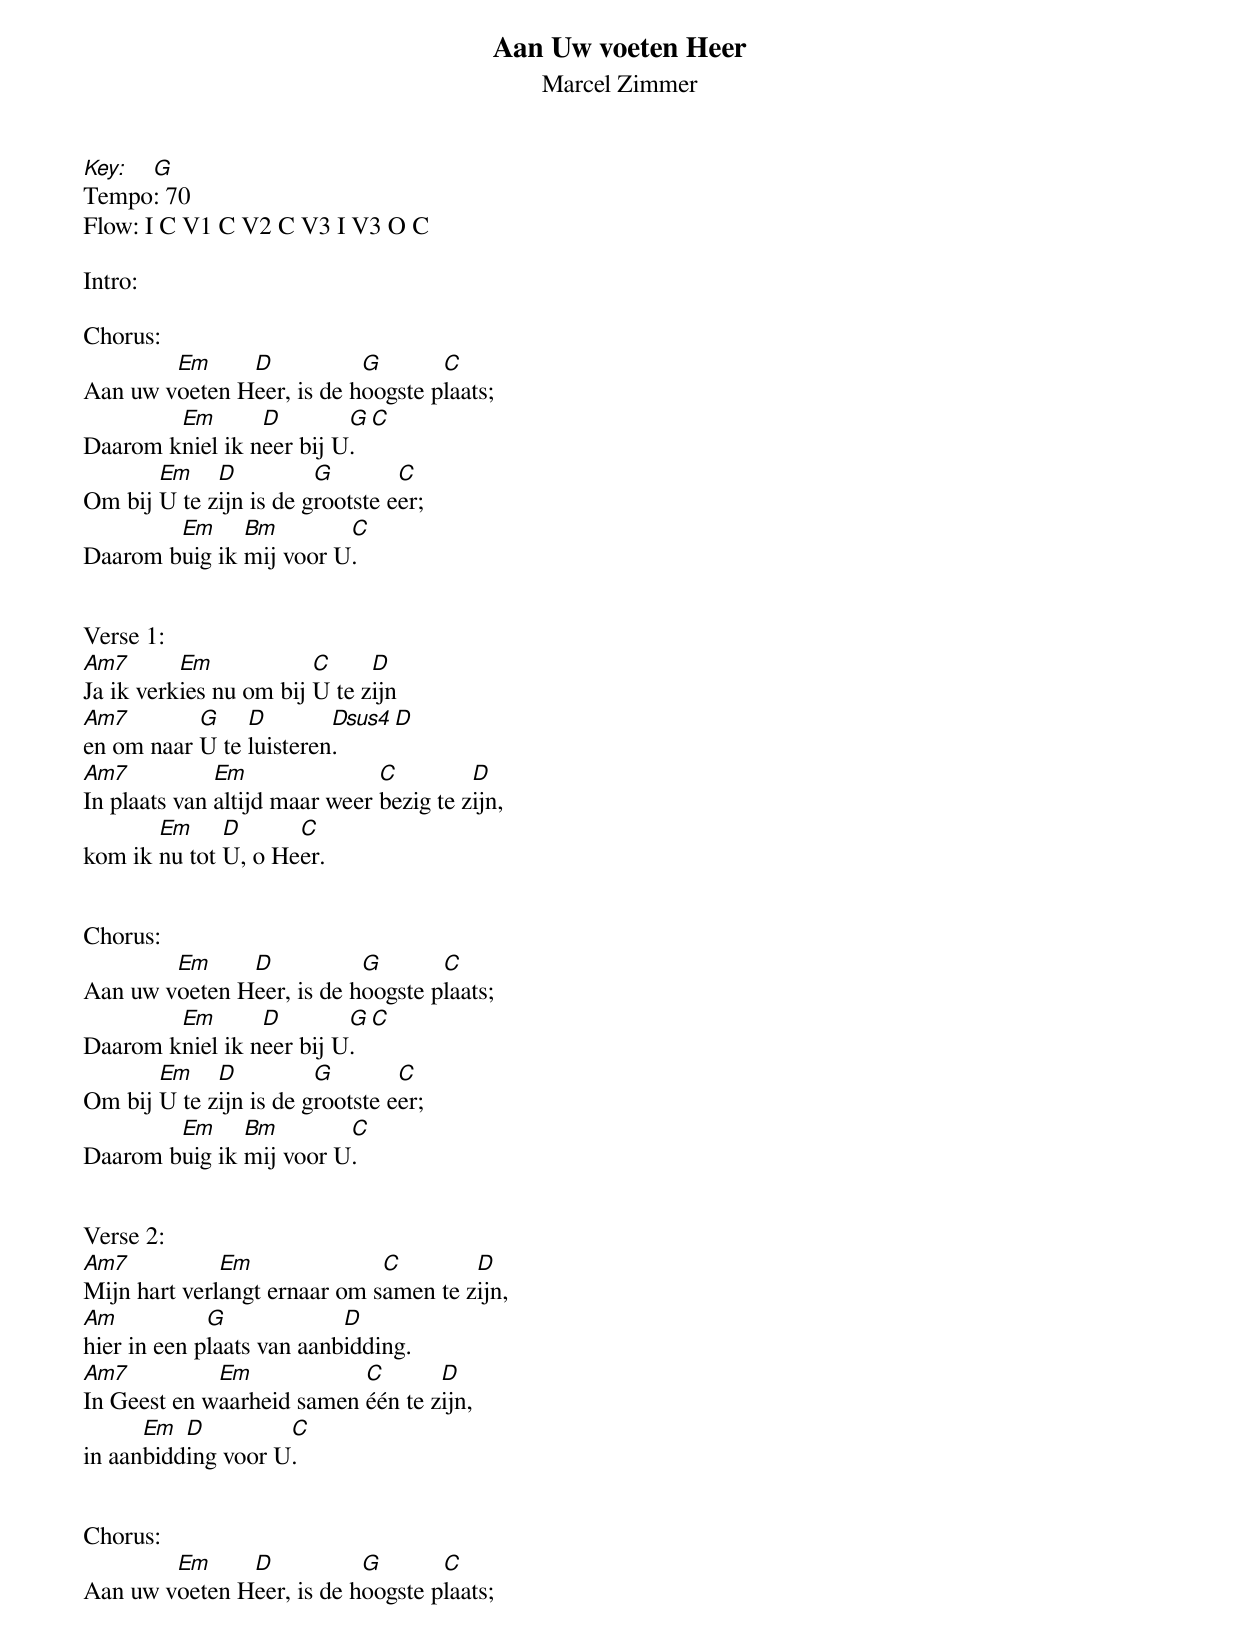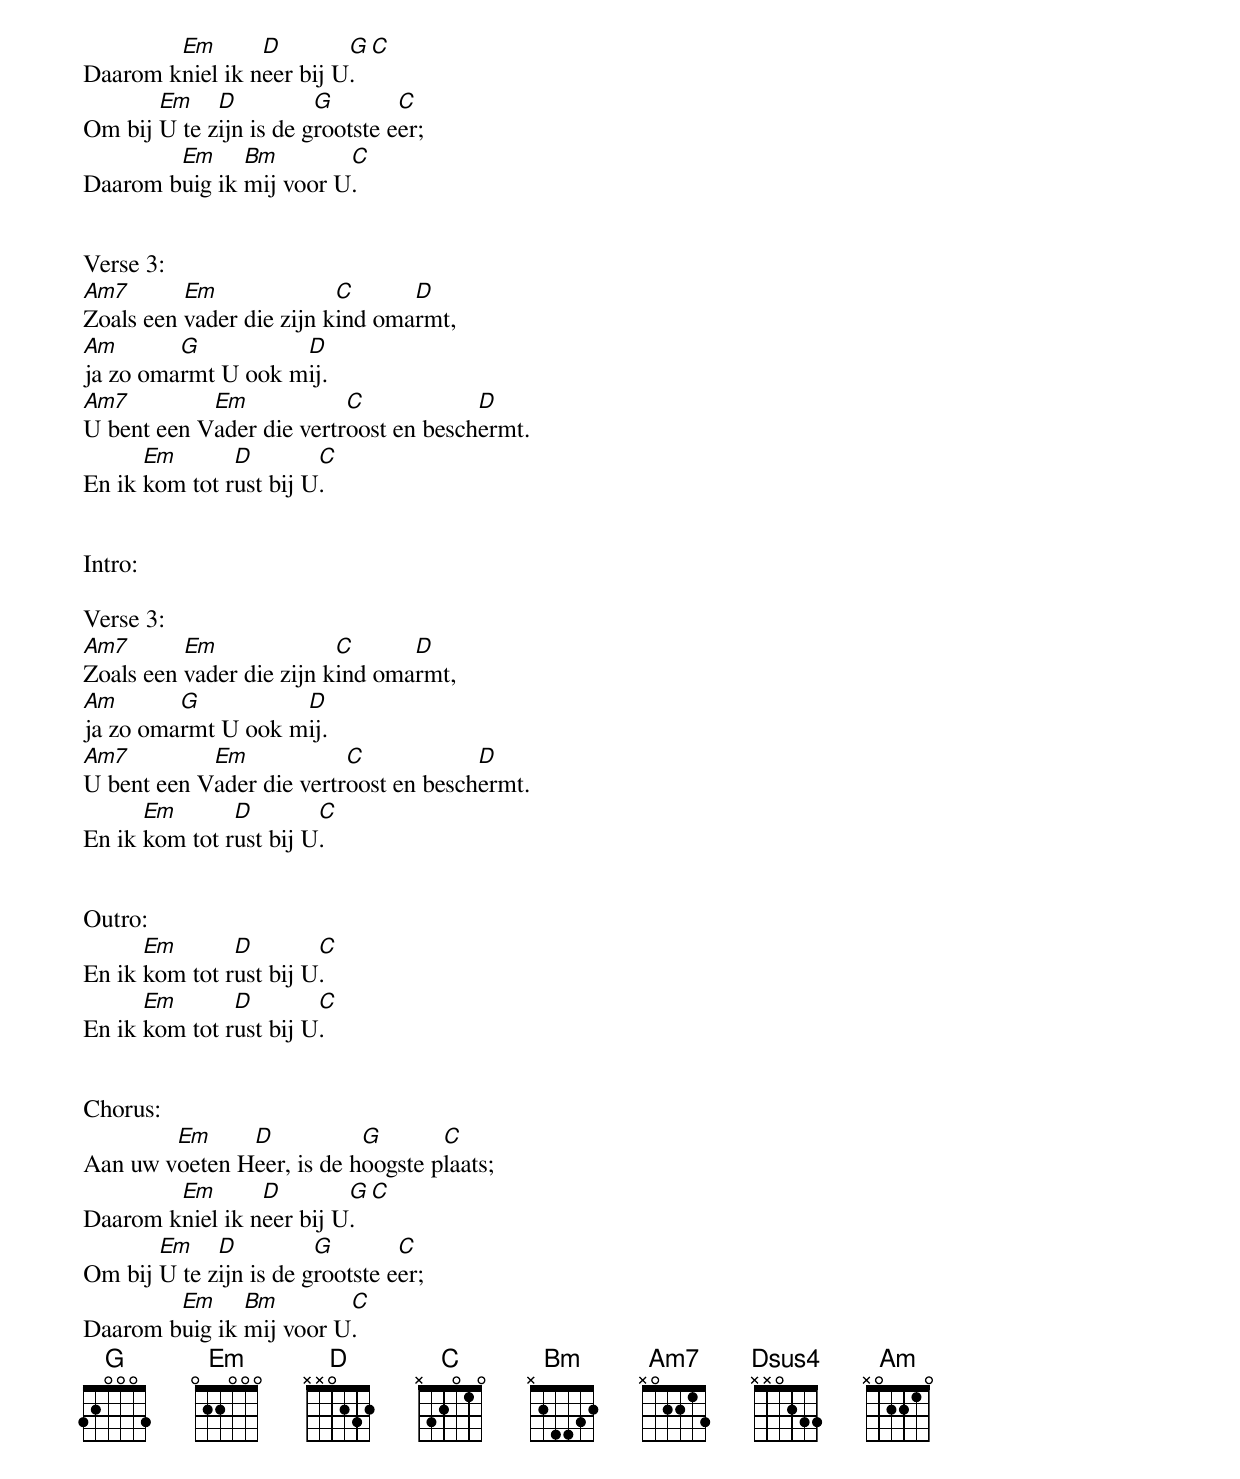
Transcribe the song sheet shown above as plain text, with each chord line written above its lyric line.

Aan Uw voeten Heer
Marcel Zimmer
Key: G
Tempo: 70
Flow: I C V1 C V2 C V3 I V3 O C

Intro:

Chorus:
        Em     D           G       C
Aan uw voeten Heer, is de hoogste plaats;
        Em       D        G  C
Daarom kniel ik neer bij U.
       Em    D          G        C
Om bij U te zijn is de grootste eer;
        Em     Bm        C
Daarom buig ik mij voor U.


Verse 1:
Am7       Em            C     D
Ja ik verkies nu om bij U te zijn
Am7        G    D        Dsus4 D
en om naar U te luisteren.
Am7           Em               C         D
In plaats van altijd maar weer bezig te zijn,
       Em     D      C
kom ik nu tot U, o Heer.


Chorus:
        Em     D           G       C
Aan uw voeten Heer, is de hoogste plaats;
        Em       D        G  C
Daarom kniel ik neer bij U.
       Em    D          G        C
Om bij U te zijn is de grootste eer;
        Em     Bm        C
Daarom buig ik mij voor U.


Verse 2:
Am7           Em              C        D
Mijn hart verlangt ernaar om samen te zijn,
Am           G             D
hier in een plaats van aanbidding.
Am7          Em            C       D
In Geest en waarheid samen één te zijn,
      Em  D         C
in aanbidding voor U.


Chorus:
        Em     D           G       C
Aan uw voeten Heer, is de hoogste plaats;
        Em       D        G  C
Daarom kniel ik neer bij U.
       Em    D          G        C
Om bij U te zijn is de grootste eer;
        Em     Bm        C
Daarom buig ik mij voor U.


Verse 3:
Am7       Em              C      D
Zoals een vader die zijn kind omarmt,
Am       G          D
ja zo omarmt U ook mij.
Am7         Em            C            D
U bent een Vader die vertroost en beschermt.
      Em       D        C
En ik kom tot rust bij U.


Intro:

Verse 3:
Am7       Em              C      D
Zoals een vader die zijn kind omarmt,
Am       G          D
ja zo omarmt U ook mij.
Am7         Em            C            D
U bent een Vader die vertroost en beschermt.
      Em       D        C
En ik kom tot rust bij U.


Outro:
      Em       D        C
En ik kom tot rust bij U.
      Em       D        C
En ik kom tot rust bij U.


Chorus:
        Em     D           G       C
Aan uw voeten Heer, is de hoogste plaats;
        Em       D        G  C
Daarom kniel ik neer bij U.
       Em    D          G        C
Om bij U te zijn is de grootste eer;
        Em     Bm        C
Daarom buig ik mij voor U.
